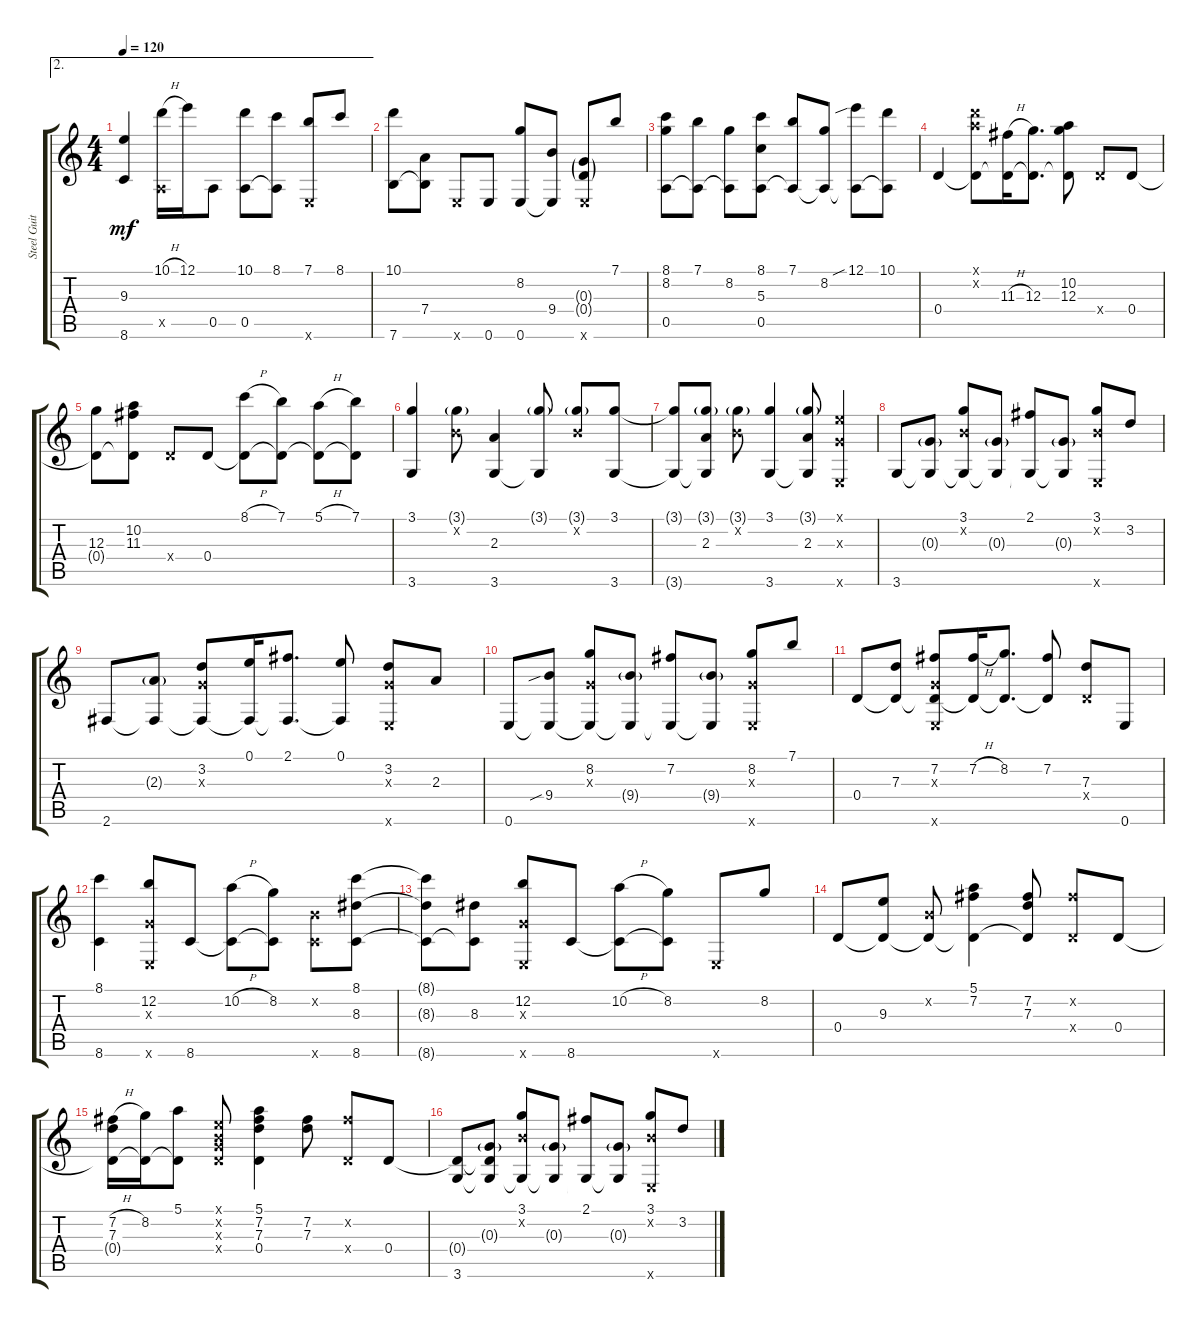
\track ("Steel Guitar" "Steel Guit") {instrument acousticguitarsteel}
\staff {score tabs}
\tuning (E4 B3 G3 D3 A2 E2) {hide}
\ae 2
\ts (4 4)
\tempo 120
\clef g2
\ks c
(9.3 8.6).4{dy mf} (10.1{h} 0.5{x}).16 12.1.16 0.5.8 (10.1 0.5).8 (8.1 0.5{t}).8 (7.1 0.6{x}).8 8.1.8 |
(10.1 7.6).8 (7.4 7.6{t}).8 0.6{x}.8 0.6.8 (8.2 0.6).8 (9.4 0.6{t}).8 (0.3{g} 0.4{g} 0.6{x}).8 7.1.8 |
(8.1 8.2 0.5).8 (7.1 0.5{t}).8 (8.2 0.5{t}).8 (8.1 5.3 0.5).8 (7.1 0.5{t}).8 (8.2 0.5{t}).8 (12.1{sib} 0.5{t}).8 (10.1 0.5{t}).8 |
0.4.4 (10.1{x} 10.2{x} 0.4{t}).8 (11.3{h} 0.4{t}).16 (12.3 0.4{t}).8{d} (10.2 12.3 0.4{t}).8 0.4{x}.8 0.4.8 |
(12.3 0.4{t}).8 (10.2 11.3 0.4{t}).8 0.4{x}.8 0.4.8 (8.1{h} 0.4{t}).8 (7.1 0.4{t}).8 (5.1{h} 0.4{t}).8 (7.1 0.4{t}).8 |
(3.1 3.6).4 (3.1{g} 0.2{x}).8 (2.3 3.6).4 (3.1{g} 3.6{t}).8 (3.1{g} 0.2{x}).8 (3.1 3.6).8 |
(3.1{t} 3.6{t}).8 (3.1{g} 2.3 3.6{t}).8 (3.1{g} 0.2{x}).8 (3.1 3.6).4 (3.1{g} 2.3 3.6{t}).8 (0.1{x} 0.3{x} 0.6{x}).4 |
3.6.8 (0.3{g} 3.6{t}).8 (3.1 0.2{x} 3.6{t}).8 (0.3{g} 3.6{t}).8 (2.1 3.6{t}).8 (0.3{g} 3.6{t}).8 (3.1 0.2{x} 0.6{x}).8 3.2.8 |
2.6.8 (2.3{g} 2.6{t}).8 (3.2 0.3{x} 2.6{t}).8 (0.1 2.6{t}).16 (2.1 2.6{t}).8{d} (0.1 2.6{t}).8 (3.2 0.3{x} 0.6{x}).8 2.3.8 |
0.6.8 (9.4{sib} 0.6{t}).8 (8.2 0.3{x} 0.6{t}).8 (9.4{g} 0.6{t}).8 (7.2 0.6{t}).8 (9.4{g} 0.6{t}).8 (8.2 0.3{x} 0.6{x}).8 7.1.8 |
0.4.8 (7.3 0.4{t}).8 (7.2 0.3{x} 0.4{t} 0.6{x}).8 (7.2{h} 0.4{t}).16 (8.2 0.4{t}).8{d} (7.2 0.4{t}).8 (7.3 0.4{x}).8 0.6.8 |
(8.1 8.6).4 (12.2 0.3{x} 0.6{x}).8 8.6.8 (10.2{h} 8.6{t}).8 (8.2 8.6{t}).8 (0.2{x} 8.6{x}).8 (8.1 8.3 8.6).8 |
(8.1{t} 8.3{t} 8.6{t}).8 (8.3 8.6{t}).8 (12.2 0.3{x} 0.6{x}).8 8.6.8 (10.2{h} 8.6{t}).8 (8.2 8.6{t}).8 0.6{x}.8 8.2.8 |
0.4.8 (9.3 0.4{t}).8 (0.2{x} 0.4{t}).8 (5.1 7.2 0.4{t}).4 (7.2 7.3 0.4{t}).8 (7.2{x} 0.4{x}).8 0.4.8 |
(7.2{h} 7.3 0.4{t}).16 (8.2 0.4{t}).16 (5.1 0.4{t}).8 (0.1{x} 0.2{x} 0.3{x} 0.4{x}).8 (5.1 7.2 7.3 0.4).4 (7.2 7.3).8 (7.2{x} 0.4{x}).8 0.4.8 |
(0.4{t} 3.6).8 (0.3{g} 0.4{t} 3.6{t}).8 (3.1 0.2{x} 3.6{t}).8 (0.3{g} 3.6{t}).8 (2.1 3.6{t}).8 (0.3{g} 3.6{t}).8 (3.1 0.2{x} 0.6{x}).8 3.2.8
